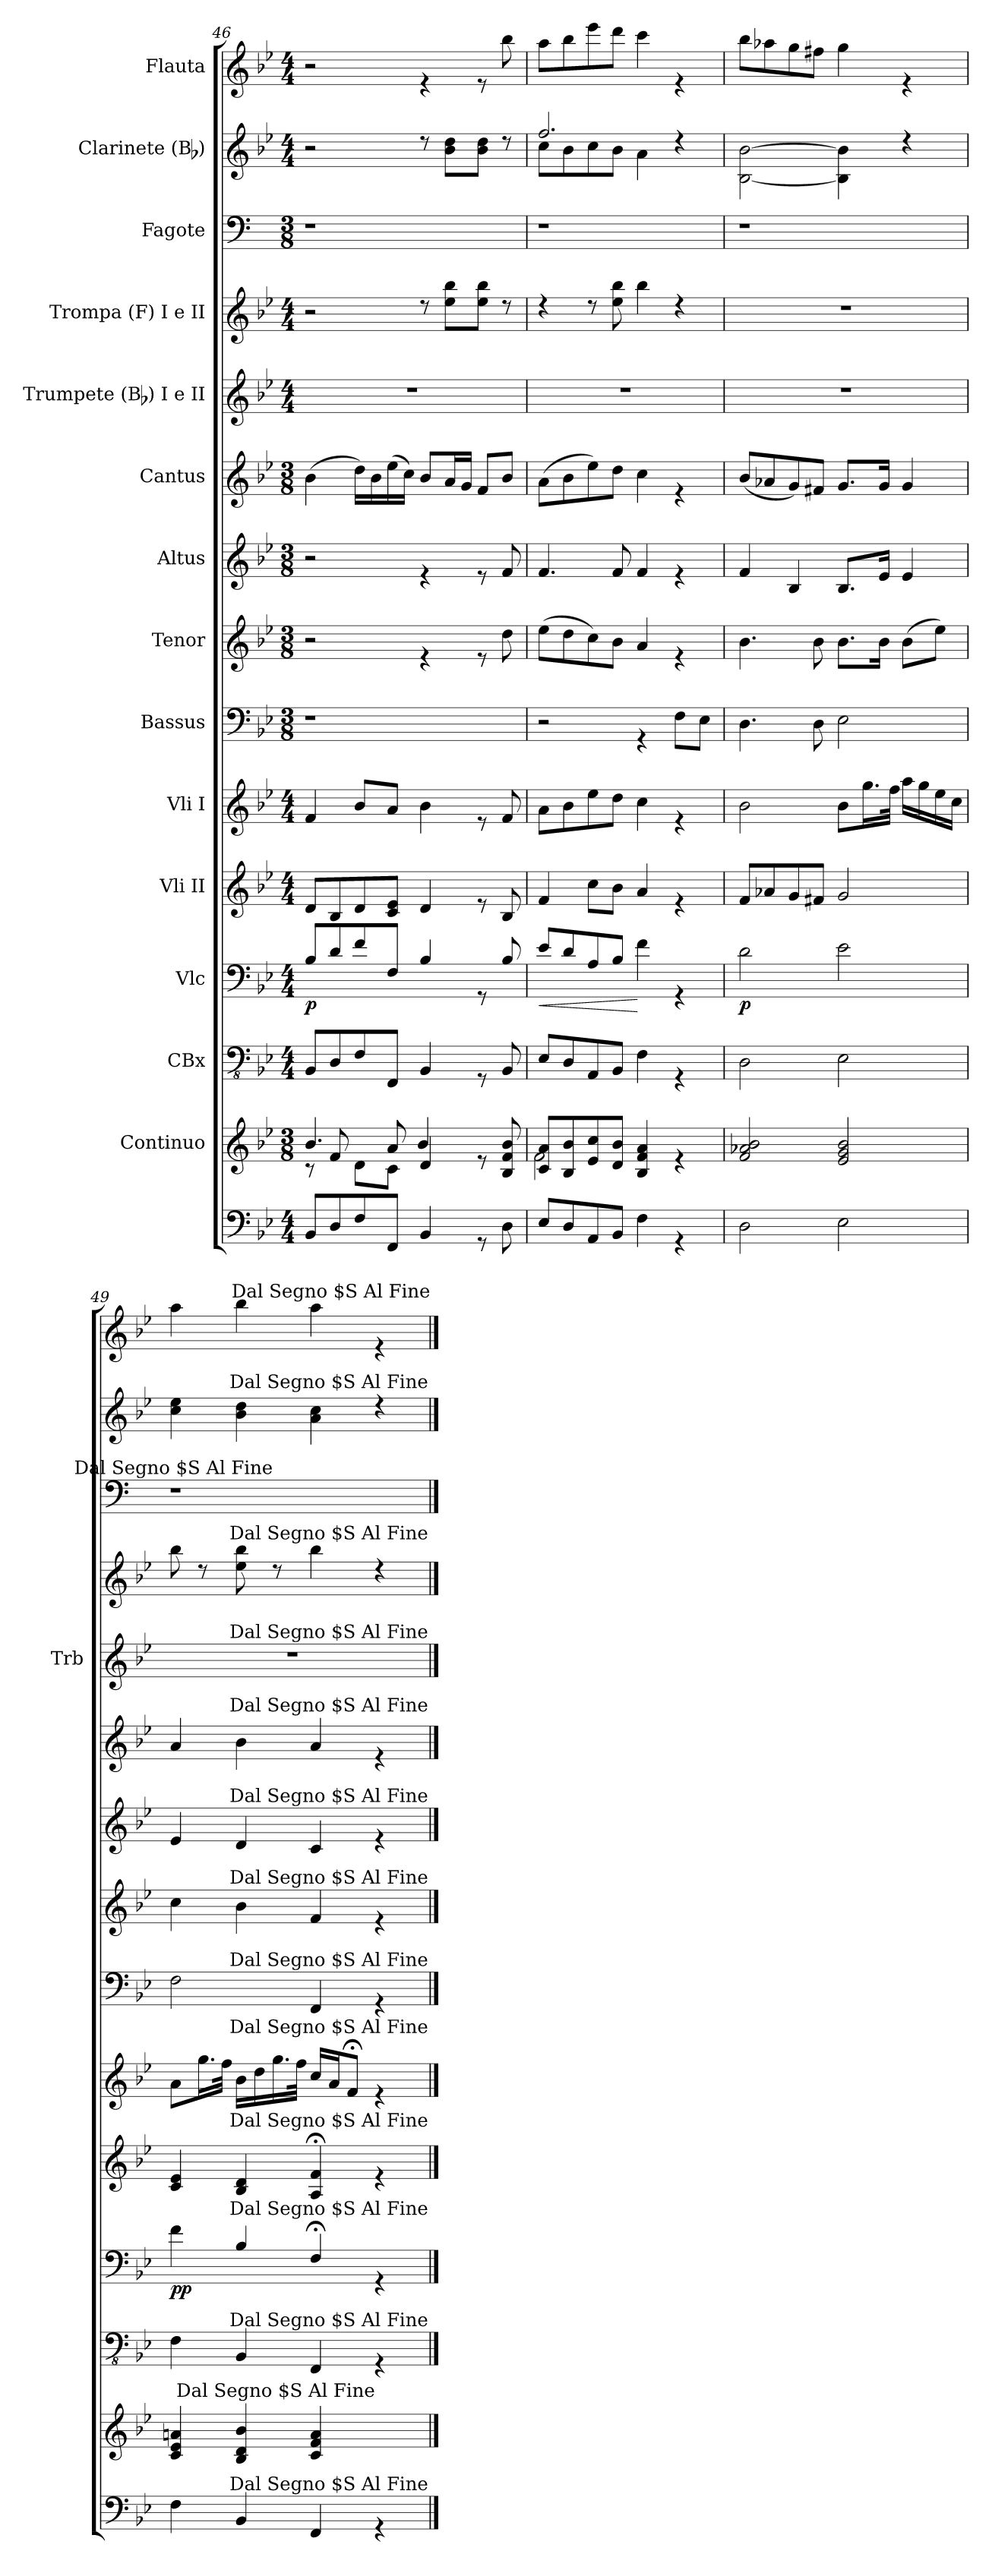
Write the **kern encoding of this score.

**kern	**kern	**kern	**kern	**dynam	**kern	**kern	**kern	**kern	**kern	**kern	**kern	**kern	**kern	**kern	**kern
*part15	*part14	*part13	*part12	*part12	*part11	*part10	*part9	*part8	*part7	*part6	*part5	*part4	*part3	*part2	*part1
*staff15	*staff14	*staff13	*staff12	*staff12	*staff11	*staff10	*staff9	*staff8	*staff7	*staff6	*staff5	*staff4	*staff3	*staff2	*staff1
*	*I"Continuo	*I"CBx	*I"Vlc	*	*I"Vli II	*I"Vli I	*I"Bassus	*I"Tenor	*I"Altus	*I"Cantus	*I"Trumpete (Bb) I e II	*I"Trompa (F) I e II	*I"Fagote	*I"Clarinete (Bb)	*I"Flauta
*	*	*	*	*	*	*	*	*	*	*	*I'Trb	*	*	*	*
!!LO:PB:g=z
*clefF4	*clefG2	*clefFv4	*clefF4	*	*clefG2	*clefG2	*clefF4	*clefG2	*clefG2	*clefG2	*clefG2	*clefG2	*clefF4	*clefG2	*clefG2
*	*	*	*ITrd7c12	*	*	*	*	*	*	*	*	*	*ITrd1c2	*ITrd-7c-12	*
*k[b-e-]	*k[b-e-]	*k[b-e-]	*k[b-e-]	*	*k[b-e-]	*k[b-e-]	*k[b-e-]	*k[b-e-]	*k[b-e-]	*k[b-e-]	*k[b-e-]	*k[b-e-]	*k[b-e-]	*k[b-e-]	*k[b-e-]
*B-:	*B-:	*B-:	*B-:	*	*B-:	*B-:	*B-:	*B-:	*B-:	*B-:	*B-:	*B-:	*B-:	*B-:	*B-:
*M4/4	*M3/8	*M4/4	*M4/4	*	*M4/4	*M4/4	*M3/8	*M3/8	*M3/8	*M3/8	*M4/4	*M4/4	*M3/8	*M4/4	*M4/4
*MM40	*MM40	*MM40	*MM40	*	*MM40	*MM40	*MM40	*MM40	*MM40	*MM40	*MM40	*MM40	*MM40	*MM40	*MM40
=46	=46	=46	=46	=46	=46	=46	=46	=46	=46	=46	=46	=46	=46	=46	=46
*	*^	*	*	*	*	*	*	*	*	*	*	*	*	*	*
*	*	*^	*	*	*	*	*	*	*	*	*	*	*	*	*	*
!	!	!	!	!	!	!LO:DY:b	!	!	!LO:N:vis=1	!	!	!	!	!	!LO:N:vis=1	!	!
8BB-/L	8rc	4.b-/	4ryy	8BBB-/L	8BB-/L	p	8d/L	4f/	4.r	2r	2r	(>4b-\	1r	2r	4.r	2r	2r
8D/	8f/	.	.	8DD/	8D/	.	8B-/	.	.	.	.	.	.	.	.	.	.
8F/	4ryy	.	8d\L	8FF/	8F/	.	8d/	8b-/L	.	.	.	16dd\LL)	.	.	.	.	.
.	.	.	.	.	.	.	.	.	.	.	.	16b-\	.	.	.	.	.
8FF/J	.	8a/	8c\J	8FFF/J	8FF/J	.	8c/ 8e-/J	8a/J	2ryy	.	.	(>16ee-\	.	.	2ryy	.	.
.	.	.	.	.	.	.	.	.	.	.	.	16cc\JJ)	.	.	.	.	.
4BB-/	4d/	4b-/	2ryy	4BBB-/	4BB-/	.	4d/	4b-\	.	4re	4re	8b-/L	.	8rdd	.	8rdd	4re
.	.	.	.	.	.	.	.	.	.	.	.	16a/L	.	8ee-\ 8bb-\L	.	8bb-\ 8ddd\L	.
.	.	.	.	.	.	.	.	.	.	.	.	16g/JJ	.	.	.	.	.
8rGG	4ryy	8re	.	8rGGG	8rGG	.	8re	8re	.	8re	8re	8f/L	.	8ee-\ 8bb-\J	.	8bb-\ 8ddd\J	8re
8D\	.	8B-/ 8f/ 8b-/	.	8BBB-/	8BB-/	.	8B-/	8f/	8ryy	8dd\	8f/	8b-/J	.	8rdd	8ryy	8rdd	8bb-\
*	*	*v	*v	*	*	*	*	*	*	*	*	*	*	*	*	*	*
=47	=47	=47	=47	=47	=47	=47	=47	=47	=47	=47	=47	=47	=47	=47	=47	=47
!	!	!	!	!	!LO:HP:b	!	!	!	!	!	!	!	!	!LO:N:vis=1	!	!
*	*	*	*	*	*	*	*	*	*	*	*	*	*	*	*^	*
8E-/L	8c/ 8a/L	2f\	8EE-/L	8E-/L	<	4f/	8a\L	2r	(>8ee-\L	4.f/	(>8a\L	1r	4rdd	4.r	2.fff/	8ccc\L	8aa\L
8D/	8B-/ 8b-/	.	8DD/	8D/	.	.	8b-\	.	8dd\	.	8b-\	.	.	.	.	8bb-\	8bb-\
8AA/	8e-/ 8cc/	.	8AAA/	8AA/	.	8cc\L	8ee-\	.	8cc\)	.	8ee-\)	.	8rdd	.	.	8ccc\	8eee-\
8BB-/J	8d/ 8b-/J	.	8BBB-/J	8BB-/J	.	8b-\J	8dd\J	.	8b-\J	8f/	8dd\J	.	8ee-\ 8bb-\	2ryy	.	8bb-\J	8ddd\J
4F\	4B-/ 4f/ 4a/	2ryy	4FF\	4F\	[	4a/	4cc\	4rGG	4a/	4f/	4cc\	.	4bb-\	.	.	4aa\	4ccc\
4rGG	4re	.	4rGGG	4rGG	.	4re	4re	8F\L	4re	4re	4re	.	4rdd	.	4rdd	4ryy	4re
.	.	.	.	.	.	.	.	8E-\J	.	.	.	.	.	8ryy	.	.	.
*	*v	*v	*	*	*	*	*	*	*	*	*	*	*	*	*v	*v	*
=48	=48	=48	=48	=48	=48	=48	=48	=48	=48	=48	=48	=48	=48	=48	=48
!	!	!	!	!LO:DY:b	!	!	!	!	!	!	!	!	!LO:N:vis=1	!	!
2D\	2f/ 2a-X/ 2b-/	2DD\	2D\	p	8f/L	2b-\	4.D\	4.b-\	4f/	(<8b-/L	1r	1r	4.r	[<2b-\ [<2bb-\	8bb-\L
.	.	.	.	.	8a-X/	.	.	.	.	8a-X/	.	.	.	.	8aa-X\
.	.	.	.	.	8g/	.	.	.	4B-/	8g/)	.	.	.	.	8gg\
.	.	.	.	.	8f#X/J	.	8D\	8b-\	.	8f#X/J	.	.	2ryy	.	8ff#X\J
2E-\	2e-/ 2g/ 2b-/	2EE-\	2E-\	.	2g/	8b-\L	2E-\	8.b-\L	8.B-/L	8.g/L	.	.	.	4b-\] 4bb-\]	4gg\
.	.	.	.	.	.	16.gg\L	.	.	.	.	.	.	.	.	.
.	.	.	.	.	.	.	.	16b-\Jk	16e-/Jk	16g/Jk	.	.	.	.	.
.	.	.	.	.	.	32ff\JJk	.	.	.	.	.	.	.	.	.
.	.	.	.	.	.	16aa\LL	.	(>8b-\L	4e-/	4g/	.	.	.	4rdd	4re
.	.	.	.	.	.	16gg\	.	.	.	.	.	.	.	.	.
.	.	.	.	.	.	16ee-\	.	8ee-\J)	.	.	.	.	8ryy	.	.
.	.	.	.	.	.	16cc\JJ	.	.	.	.	.	.	.	.	.
=49	=49	=49	=49	=49	=49	=49	=49	=49	=49	=49	=49	=49	=49	=49	=49
!	!	!	!	!LO:DY:b	!	!	!	!	!	!	!	!	!LO:N:vis=1	!	!
4F\	4c/ 4e-/ 4ani/	4FF\	4F\	pp	4c/ 4e-/	8a\L	2F\	4cc\	4e-/	4a/	1r	8bb-\	4.r	4ccc\ 4eee-\	4aa\
.	.	.	.	.	.	16.gg\L	.	.	.	.	.	8rdd	.	.	.
.	.	.	.	.	.	32ff\JJk	.	.	.	.	.	.	.	.	.
4BB-/	4B-/ 4d/ 4b-/	4BBB-/	4BB-/	.	4B-/ 4d/	16b-\LL	.	4b-\	4d/	4b-\	.	8ee-\ 8bb-\	.	4bb-\ 4ddd\	4bb-\
.	.	.	.	.	.	16dd\	.	.	.	.	.	.	.	.	.
!	!	!	!	!	!	!	!	!	!	!	!	!	!LO:TX:a:rj:t=Dal Segno $S Al Fine	!	!
.	.	.	.	.	.	16.gg\	.	.	.	.	.	8rdd	2ryy	.	.
.	.	.	.	.	.	32ff\JJk	.	.	.	.	.	.	.	.	.
4FF/	4c/ 4f/ 4a/	4FFF/	4FF;/	.	4A/; 4f/;	16cc/LL	4FF/	4f/	4c/	4a/	.	4bb-\	.	4aa\ 4ccc\	4aa\
.	.	.	.	.	.	16a/J	.	.	.	.	.	.	.	.	.
.	.	.	.	.	.	8f;/J	.	.	.	.	.	.	.	.	.
!	!LO:TX:a:rj:t=Dal Segno $S Al Fine	!	!	!	!	!	!	!	!	!	!	!	!	!	!
4rGG	4ryy	4rGGG	4rGG	.	4re	4re	4rGG	4re	4re	4re	.	4rdd	.	4rdd	4re
.	.	.	.	.	.	.	.	.	.	.	.	.	8ryy	.	.
!	!	!	!	!	!	!	!	!	!	!	!	!	!	!	!LO:TX:a:rj:t=Dal Segno $S Al Fine
!	!	!	!	!	!	!	!	!	!	!	!	!	!	!LO:TX:a:rj:t=Dal Segno $S Al Fine	!
!	!	!	!	!	!	!	!	!	!	!	!	!LO:TX:a:rj:t=Dal Segno $S Al Fine	!	!	!
!	!	!	!	!	!	!	!	!	!	!	!LO:TX:a:rj:t=Dal Segno $S Al Fine	!	!	!	!
!	!	!	!	!	!	!	!	!	!	!LO:TX:a:rj:t=Dal Segno $S Al Fine	!	!	!	!	!
!	!	!	!	!	!	!	!	!	!LO:TX:a:rj:t=Dal Segno $S Al Fine	!	!	!	!	!	!
!	!	!	!	!	!	!	!	!LO:TX:a:rj:t=Dal Segno $S Al Fine	!	!	!	!	!	!	!
!	!	!	!	!	!	!	!LO:TX:a:rj:t=Dal Segno $S Al Fine	!	!	!	!	!	!	!	!
!	!	!	!	!	!	!LO:TX:a:rj:t=Dal Segno $S Al Fine	!	!	!	!	!	!	!	!	!
!	!	!	!	!	!LO:TX:a:rj:t=Dal Segno $S Al Fine	!	!	!	!	!	!	!	!	!	!
!	!	!	!LO:TX:a:rj:t=Dal Segno $S Al Fine	!	!	!	!	!	!	!	!	!	!	!	!
!	!	!LO:TX:a:rj:t=Dal Segno $S Al Fine	!	!	!	!	!	!	!	!	!	!	!	!	!
!LO:TX:a:rj:t=Dal Segno $S Al Fine	!	!	!	!	!	!	!	!	!	!	!	!	!	!	!
==	==	==	==	==	==	==	==	==	==	==	==	==	==	==	==
*-	*-	*-	*-	*-	*-	*-	*-	*-	*-	*-	*-	*-	*-	*-	*-
